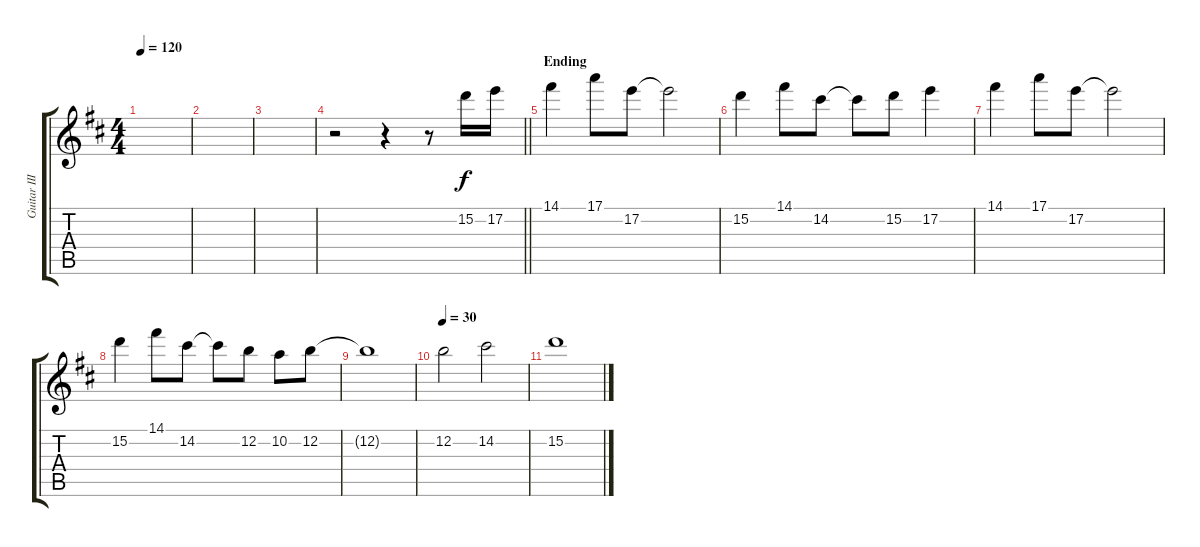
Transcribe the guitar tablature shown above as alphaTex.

\track ("Guitar III (Nakano Azusa)" "Guitar III") {instrument distortionguitar}
\staff {score tabs}
\tuning (E4 B3 G3 D3 A2 E2) {hide}
\ts (4 4)
\tempo 120
\clef g2
\ks d
|
|
|
\barLineRight lightlight
r.2 r.4 r.8 15.2.16 17.2.16 |
\section ("" "Ending")
14.1.4 17.1.8 17.2.8 17.2{t}.2 |
15.2.4 14.1.8 14.2.8 14.2{t}.8 15.2.8 17.2.4 |
14.1.4 17.1.8 17.2.8 17.2{t}.2 |
15.2.4 14.1.8 14.2.8 14.2{t}.8 12.2.8 10.2.8 12.2.8 |
12.2{t}.1 |
\tempo 30
12.2.2 14.2.2 |
15.2.1
